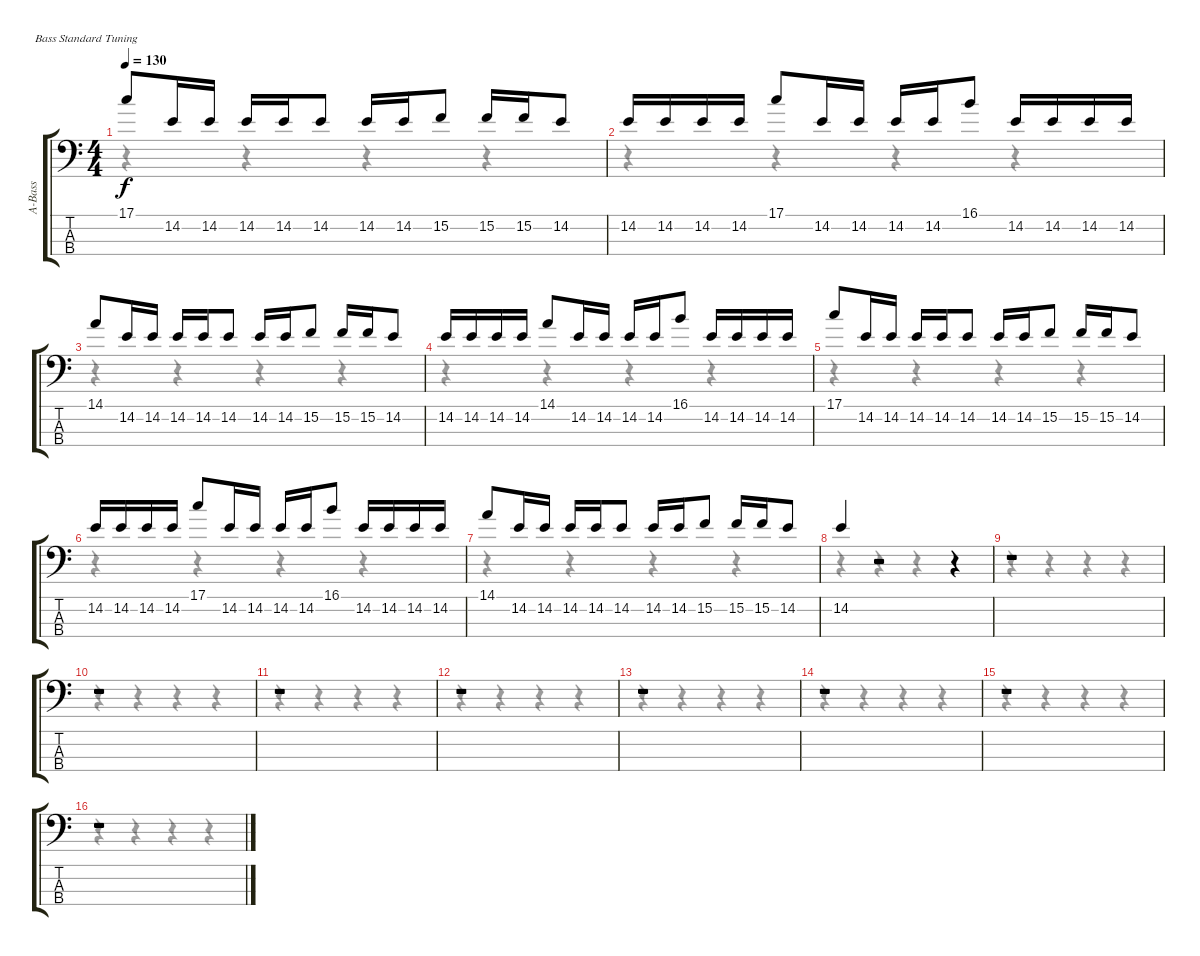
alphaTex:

\bracketExtendMode groupsimilarinstruments
\track ("Distorted Bass Effect" "A-Bass") {instrument distortionguitar}
\staff {score tabs}
\tuning (G2 D2 A1 E1)
\voice
\ts (4 4)
\tempo 130
\clef f4
\ks c
17.1.8{dy f} 14.2.16 14.2.16 14.2.16 14.2.16 14.2.8 14.2.16 14.2.16 15.2.8 15.2.16 15.2.16 14.2.8 |
14.2.16 14.2.16 14.2.16 14.2.16 17.1.8 14.2.16 14.2.16 14.2.16 14.2.16 16.1.8 14.2.16 14.2.16 14.2.16 14.2.16 |
14.1.8 14.2.16 14.2.16 14.2.16 14.2.16 14.2.8 14.2.16 14.2.16 15.2.8 15.2.16 15.2.16 14.2.8 |
14.2.16 14.2.16 14.2.16 14.2.16 14.1.8 14.2.16 14.2.16 14.2.16 14.2.16 16.1.8 14.2.16 14.2.16 14.2.16 14.2.16 |
17.1.8 14.2.16 14.2.16 14.2.16 14.2.16 14.2.8 14.2.16 14.2.16 15.2.8 15.2.16 15.2.16 14.2.8 |
14.2.16 14.2.16 14.2.16 14.2.16 17.1.8 14.2.16 14.2.16 14.2.16 14.2.16 16.1.8 14.2.16 14.2.16 14.2.16 14.2.16 |
14.1.8 14.2.16 14.2.16 14.2.16 14.2.16 14.2.8 14.2.16 14.2.16 15.2.8 15.2.16 15.2.16 14.2.8 |
14.2.4 r.2 r.4 |
r.1 |
r.1 |
r.1 |
r.1 |
r.1 |
r.1 |
r.1 |
r.1
\voice
\clef f4
\ottava regular
\simile none
\ks c
r.4{dy mf} r.4 r.4 r.4 |
r.4 r.4 r.4 r.4 |
r.4 r.4 r.4 r.4 |
r.4 r.4 r.4 r.4 |
r.4 r.4 r.4 r.4 |
r.4 r.4 r.4 r.4 |
r.4 r.4 r.4 r.4 |
r.4 r.4 r.4 r.4 |
r.4 r.4 r.4 r.4 |
r.4 r.4 r.4 r.4 |
r.4 r.4 r.4 r.4 |
r.4 r.4 r.4 r.4 |
r.4 r.4 r.4 r.4 |
r.4 r.4 r.4 r.4 |
r.4 r.4 r.4 r.4 |
r.4 r.4 r.4 r.4
